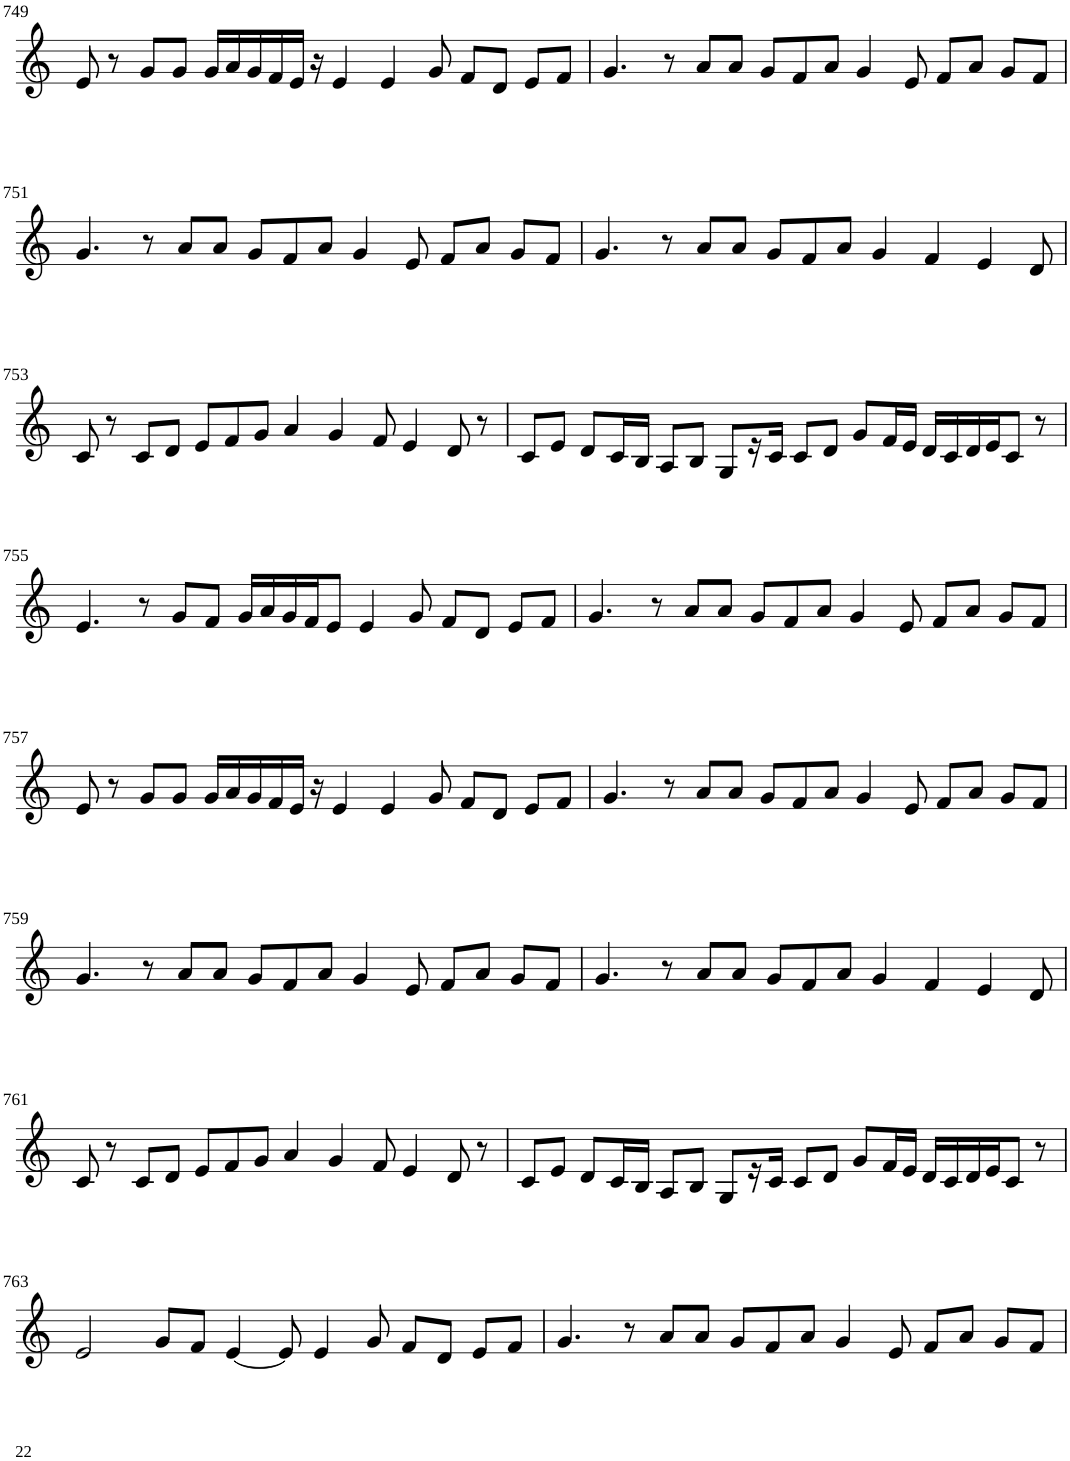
**kern
*part1
*staff1
*I"Violin
!!LO:PB:g=z
*clefG2
*k[]
*M8/4
=749
8e/
8r
8g/L
8g/J
16g/LL
16a/
16g/
16f/
16e/JJ
16r
4e/
4e/
8g/
8f/L
8d/J
8e/L
8f/J
=750
4.g/
8r
8a/L
8a/J
8g/L
8f/
8a/J
4g/
8e/
8f/L
8a/J
8g/L
8f/J
!!LO:LB:g=z
=751
4.g/
8r
8a/L
8a/J
8g/L
8f/
8a/J
4g/
8e/
8f/L
8a/J
8g/L
8f/J
=752
4.g/
8r
8a/L
8a/J
8g/L
8f/
8a/J
4g/
4f/
4e/
8d/
!!LO:LB:g=z
=753
8c/
8r
8c/L
8d/J
8e/L
8f/
8g/J
4a/
4g/
8f/
4e/
8d/
8r
=754
8c/L
8e/J
8d/L
16c/L
16B/JJ
8A/L
8B/J
8G/L
16r
16c/JJ
8c/L
8d/J
8g/L
16f/L
16e/JJ
16d/LL
16c/
16d/
16e/J
8c/J
8r
!!LO:LB:g=z
=755
4.e/
8r
8g/L
8f/J
16g/LL
16a/
16g/
16f/J
8e/J
4e/
8g/
8f/L
8d/J
8e/L
8f/J
=756
4.g/
8r
8a/L
8a/J
8g/L
8f/
8a/J
4g/
8e/
8f/L
8a/J
8g/L
8f/J
!!LO:LB:g=z
=757
8e/
8r
8g/L
8g/J
16g/LL
16a/
16g/
16f/
16e/JJ
16r
4e/
4e/
8g/
8f/L
8d/J
8e/L
8f/J
=758
4.g/
8r
8a/L
8a/J
8g/L
8f/
8a/J
4g/
8e/
8f/L
8a/J
8g/L
8f/J
!!LO:LB:g=z
=759
4.g/
8r
8a/L
8a/J
8g/L
8f/
8a/J
4g/
8e/
8f/L
8a/J
8g/L
8f/J
=760
4.g/
8r
8a/L
8a/J
8g/L
8f/
8a/J
4g/
4f/
4e/
8d/
!!LO:LB:g=z
=761
8c/
8r
8c/L
8d/J
8e/L
8f/
8g/J
4a/
4g/
8f/
4e/
8d/
8r
=762
8c/L
8e/J
8d/L
16c/L
16B/JJ
8A/L
8B/J
8G/L
16r
16c/JJ
8c/L
8d/J
8g/L
16f/L
16e/JJ
16d/LL
16c/
16d/
16e/J
8c/J
8r
!!LO:LB:g=z
=763
2e/
8g/L
8f/J
[4e/
8e/]
4e/
8g/
8f/L
8d/J
8e/L
8f/J
=764
4.g/
8r
8a/L
8a/J
8g/L
8f/
8a/J
4g/
8e/
8f/L
8a/J
8g/L
8f/J
=
*-
